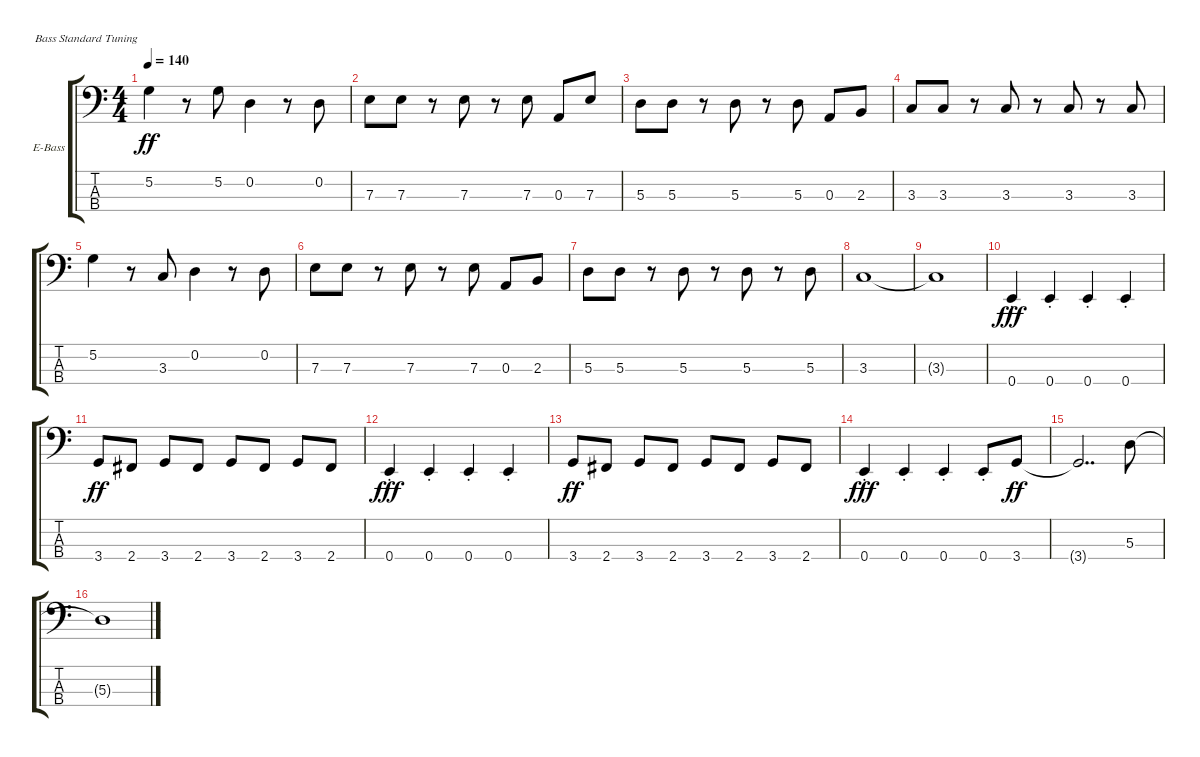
\bracketExtendMode groupsimilarinstruments
\firstSystemTrackNameOrientation horizontal
\otherSystemsTrackNameOrientation horizontal
\track ("Bass" "E-Bass") {instrument electricbassfinger}
\staff {score tabs}
\tuning (G2 D2 A1 E1)
\ts (4 4)
\tempo 140
\clef f4
\ks c
5.2.4{dy ff} r.8 5.2.8 0.2.4 r.8 0.2.8 |
7.3.8 7.3.8 r.8 7.3.8 r.8 7.3.8 0.3.8 7.3.8 |
5.3.8 5.3.8 r.8 5.3.8 r.8 5.3.8 0.3.8 2.3.8 |
3.3.8 3.3.8 r.8 3.3.8 r.8 3.3.8 r.8 3.3.8 |
5.2.4 r.8 3.3.8 0.2.4 r.8 0.2.8 |
7.3.8 7.3.8 r.8 7.3.8 r.8 7.3.8 0.3.8 2.3.8 |
5.3.8 5.3.8 r.8 5.3.8 r.8 5.3.8 r.8 5.3.8 |
3.3.1 |
3.3{t}.1 |
0.4{st}.4{dy fff} 0.4{st}.4 0.4{st}.4 0.4{st}.4 |
3.4.8{dy ff} 2.4.8 3.4.8 2.4.8 3.4.8 2.4.8 3.4.8 2.4.8 |
0.4{st}.4{dy fff} 0.4{st}.4 0.4{st}.4 0.4{st}.4 |
3.4.8{dy ff} 2.4.8 3.4.8 2.4.8 3.4.8 2.4.8 3.4.8 2.4.8 |
0.4{st}.4{dy fff} 0.4{st}.4 0.4{st}.4 0.4{st}.8 3.4.8{dy ff} |
3.4{t}.2{dd} 5.3.8 |
5.3{t}.1
